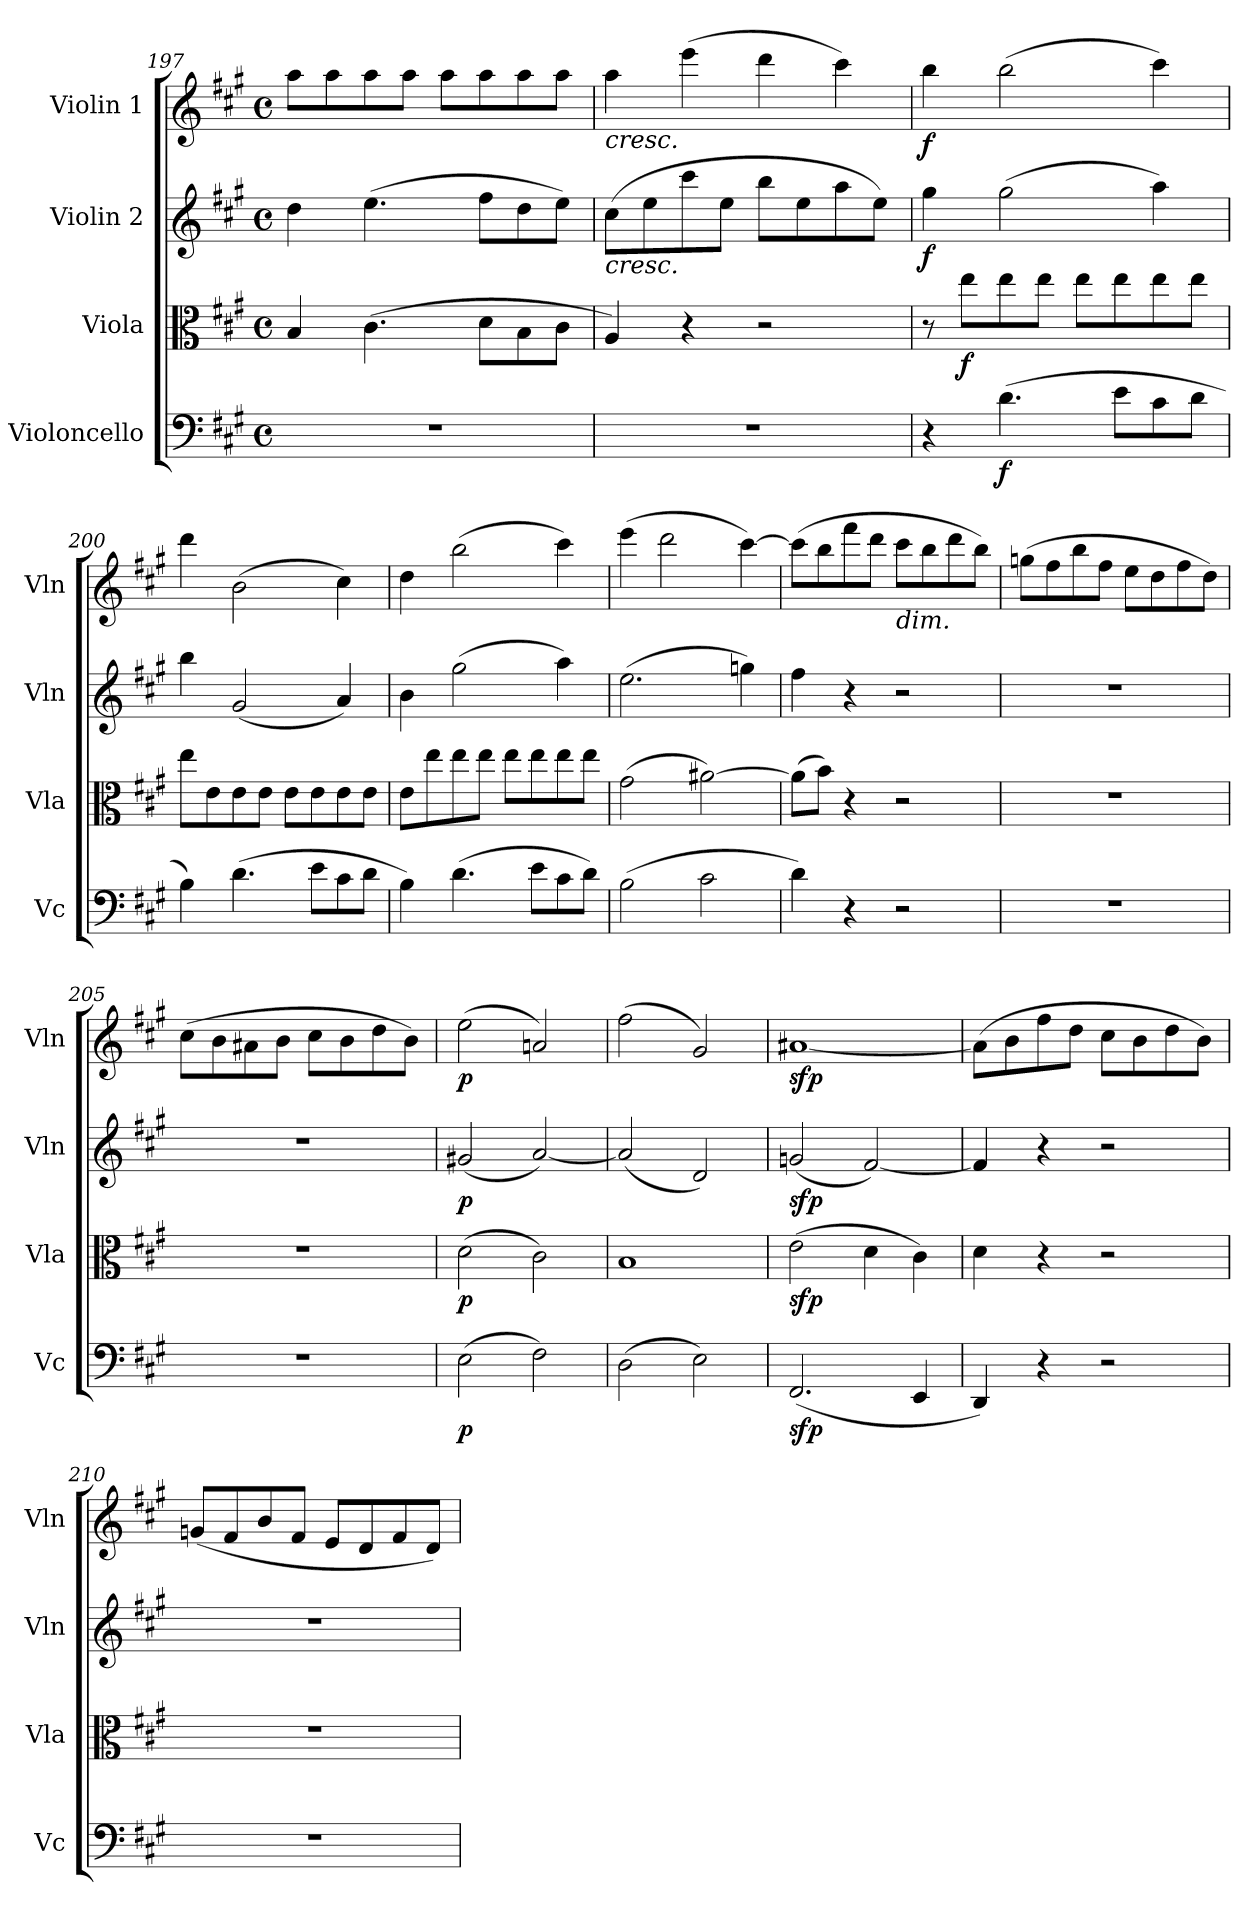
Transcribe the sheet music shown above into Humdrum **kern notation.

**kern	**dynam	**kern	**dynam	**kern	**dynam	**kern	**dynam
*part4	*part4	*part3	*part3	*part2	*part2	*part1	*part1
*staff4	*staff4	*staff3	*staff3	*staff2	*staff2	*staff1	*staff1
*I"Violoncello	*	*I"Viola	*	*I"Violin 2	*	*I"Violin 1	*
*I'Vc	*	*I'Vla	*	*I'Vln	*	*I'Vln	*
*clefF4	*	*clefC3	*	*clefG2	*	*clefG2	*
*k[f#c#g#]	*	*k[f#c#g#]	*	*k[f#c#g#]	*	*k[f#c#g#]	*
*M4/4	*	*M4/4	*	*M4/4	*	*M4/4	*
*met(c)	*	*met(c)	*	*met(c)	*	*met(c)	*
=197	=197	=197	=197	=197	=197	=197	=197
1r	.	4B/	.	4dd\	.	8aa\L	.
.	.	.	.	.	.	8aa\	.
.	.	(>4.c#\	.	(>4.ee\	.	8aa\	.
.	.	.	.	.	.	8aa\J	.
.	.	.	.	.	.	8aa\L	.
.	.	8d\L	.	8ff#\L	.	8aa\	.
.	.	8B\	.	8dd\	.	8aa\	.
.	.	8c#\J	.	8ee\J)	.	8aa\J	.
=198	=198	=198	=198	=198	=198	=198	=198
!	!	!	!	!	!	!LO:TX:b:i:t=cresc.	!
!	!	!	!	!LO:TX:b:i:t=cresc.	!	!	!
1r	.	4A/)	.	(>8cc#\L	.	4aa\	.
.	.	.	.	8ee\	.	.	.
.	.	4r	.	8ccc#\	.	(>4eee\	.
.	.	.	.	8ee\J	.	.	.
.	.	2r	.	8bb\L	.	4ddd\	.
.	.	.	.	8ee\	.	.	.
.	.	.	.	8aa\	.	4ccc#\)	.
.	.	.	.	8ee\J)	.	.	.
=199	=199	=199	=199	=199	=199	=199	=199
!	!	!	!	!	!LO:DY:b	!	!LO:DY:b
4r	.	8r	.	4gg#\	f	4bb\	f
!	!	!	!LO:DY:b	!	!	!	!
.	.	8ee\L	f	.	.	.	.
!	!LO:DY:b	!	!	!	!	!	!
(>4.d\	f	8ee\	.	(>2gg#\	.	(>2bb\	.
.	.	8ee\J	.	.	.	.	.
.	.	8ee\L	.	.	.	.	.
8e\L	.	8ee\	.	.	.	.	.
8c#\	.	8ee\	.	4aa\)	.	4ccc#\)	.
8d\J	.	8ee\J	.	.	.	.	.
=200	=200	=200	=200	=200	=200	=200	=200
4B\)	.	8ee\L	.	4bb\	.	4ddd\	.
.	.	8e\	.	.	.	.	.
(>4.d\	.	8e\	.	(<2g#/	.	(>2b\	.
.	.	8e\J	.	.	.	.	.
.	.	8e\L	.	.	.	.	.
8e\L	.	8e\	.	.	.	.	.
8c#\	.	8e\	.	4a/)	.	4cc#\)	.
8d\J	.	8e\J	.	.	.	.	.
=201	=201	=201	=201	=201	=201	=201	=201
4B\)	.	8e\L	.	4b\	.	4dd\	.
.	.	8ee\	.	.	.	.	.
(>4.d\	.	8ee\	.	(>2gg#\	.	(>2bb\	.
.	.	8ee\J	.	.	.	.	.
.	.	8ee\L	.	.	.	.	.
8e\L	.	8ee\	.	.	.	.	.
8c#\	.	8ee\	.	4aa\)	.	4ccc#\)	.
8d\J)	.	8ee\J	.	.	.	.	.
=202	=202	=202	=202	=202	=202	=202	=202
(>2B\	.	(>2g#\	.	(>2.ee\	.	(>4eee\	.
.	.	.	.	.	.	2ddd\	.
2c#\	.	[2a#X\)	.	.	.	.	.
.	.	.	.	4ggn\)	.	[4ccc#\)	.
=203	=203	=203	=203	=203	=203	=203	=203
4d\)	.	(>8a#\L]	.	4ff#\	.	(>8ccc#\L]	.
.	.	8b\J)	.	.	.	8bb\	.
4r	.	4r	.	4r	.	8fff#\	.
.	.	.	.	.	.	8ddd\J	.
!	!	!	!	!	!	!LO:TX:b:i:t=dim.	!
2r	.	2r	.	2r	.	8ccc#\L	.
.	.	.	.	.	.	8bb\	.
.	.	.	.	.	.	8ddd\	.
.	.	.	.	.	.	8bb\J)	.
!!LO:LB:g=z
=204	=204	=204	=204	=204	=204	=204	=204
1r	.	1r	.	1r	.	(>8ggn\L	.
.	.	.	.	.	.	8ff#\	.
.	.	.	.	.	.	8bb\	.
.	.	.	.	.	.	8ff#\J	.
.	.	.	.	.	.	8ee\L	.
.	.	.	.	.	.	8dd\	.
.	.	.	.	.	.	8ff#\	.
.	.	.	.	.	.	8dd\J)	.
=205	=205	=205	=205	=205	=205	=205	=205
1r	.	1r	.	1r	.	(>8cc#\L	.
.	.	.	.	.	.	8b\	.
.	.	.	.	.	.	8a#X\	.
.	.	.	.	.	.	8b\J	.
.	.	.	.	.	.	8cc#\L	.
.	.	.	.	.	.	8b\	.
.	.	.	.	.	.	8dd\	.
.	.	.	.	.	.	8b\J)	.
=206	=206	=206	=206	=206	=206	=206	=206
!	!LO:DY:b	!	!LO:DY:b	!	!LO:DY:b	!	!LO:DY:b
(>2E\	p	(>2d\	p	(<2g#X/	p	(>2ee\	p
2F#\)	.	2c#\)	.	[2a/)	.	2an/)	.
=207	=207	=207	=207	=207	=207	=207	=207
(>2D\	.	1B	.	(<2a/]	.	(>2ff#\	.
2E\)	.	.	.	2d/)	.	2g#/)	.
=208	=208	=208	=208	=208	=208	=208	=208
!	!LO:DY:b	!	!LO:DY:b	!	!LO:DY:b	!	!LO:DY:b
(<2.FF#/	sfp	(>2e\	sfp	(<2gn/	sfp	[1a#X	sfp
.	.	4d\	.	[2f#/)	.	.	.
4EE/	.	4c#\)	.	.	.	.	.
=209	=209	=209	=209	=209	=209	=209	=209
4DD/)	.	4d\	.	4f#/]	.	(>8a#\L]	.
.	.	.	.	.	.	8b\	.
4r	.	4r	.	4r	.	8ff#\	.
.	.	.	.	.	.	8dd\J	.
2r	.	2r	.	2r	.	8cc#\L	.
.	.	.	.	.	.	8b\	.
.	.	.	.	.	.	8dd\	.
.	.	.	.	.	.	8b\J)	.
=210	=210	=210	=210	=210	=210	=210	=210
1r	.	1r	.	1r	.	(<8gn/L	.
.	.	.	.	.	.	8f#/	.
.	.	.	.	.	.	8b/	.
.	.	.	.	.	.	8f#/J	.
.	.	.	.	.	.	8e/L	.
.	.	.	.	.	.	8d/	.
.	.	.	.	.	.	8f#/	.
.	.	.	.	.	.	8d/J)	.
=	=	=	=	=	=	=	=
*-	*-	*-	*-	*-	*-	*-	*-
